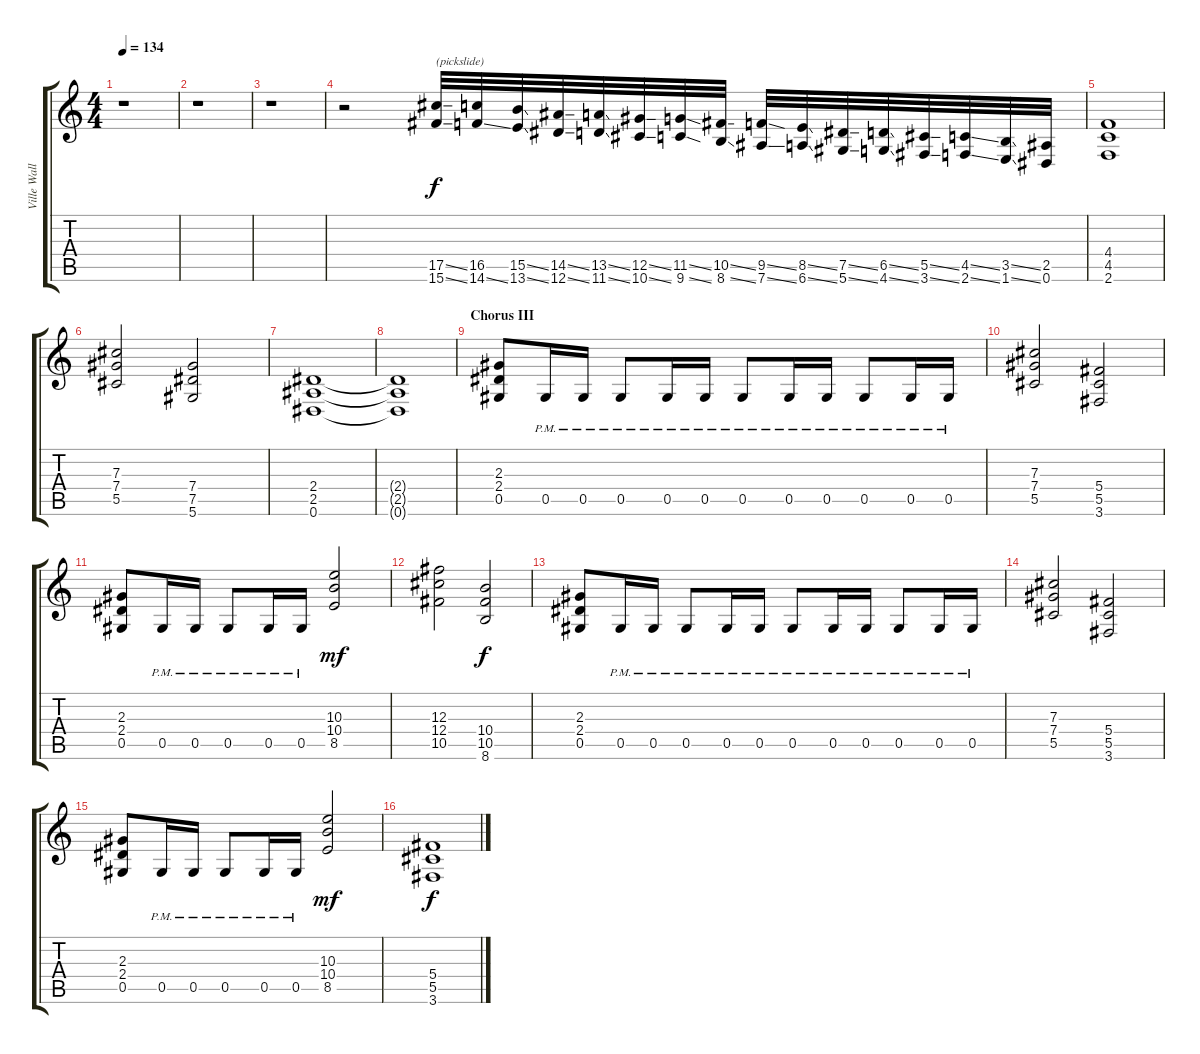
\track ("Ville Wallenius - Guitar II" "Ville Wall") {instrument distortionguitar}
\staff {score tabs}
\tuning (Eb4 Bb3 Gb3 Db3 Ab2 Eb2) {hide}
\ts (4 4)
\tempo 134
\clef g2
\ks c
r.1{dy f} |
r.1 |
r.1 |
r.2{volume 10} (17.5{ss} 15.6{ss}).32{txt "(pickslide)"} (16.5 14.6{ss}).32 (15.5{ss} 13.6{ss}).32 (14.5{ss} 12.6{ss}).32 (13.5{ss} 11.6{ss}).32 (12.5{ss} 10.6{ss}).32 (11.5{ss} 9.6{ss}).32 (10.5{ss} 8.6{ss}).32 (9.5{ss} 7.6{ss}).32 (8.5{ss} 6.6{ss}).32 (7.5{ss} 5.6{ss}).32 (6.5{ss} 4.6{ss}).32 (5.5{ss} 3.6{ss}).32 (4.5{ss} 2.6{ss}).32 (3.5{ss} 1.6{ss}).32 (2.5 0.6).32 |
(4.4 4.5 2.6).1 |
(7.3 7.4 5.5).2 (7.4 7.5 5.6).2 |
(2.4 2.5 0.6).1 |
(2.4{t} 2.5{t} 0.6{t}).1 |
\section ("" "Chorus III")
(2.3 2.4 0.5).8{volume 12} 0.5{pm}.16 0.5{pm}.16 0.5{pm}.8 0.5{pm}.16 0.5{pm}.16 0.5{pm}.8 0.5{pm}.16 0.5{pm}.16 0.5{pm}.8 0.5{pm}.16 0.5{pm}.16 |
(7.3 7.4 5.5).2 (5.4 5.5 3.6).2 |
(2.3 2.4 0.5).8 0.5{pm}.16 0.5{pm}.16 0.5{pm}.8 0.5{pm}.16 0.5{pm}.16 (10.3 10.4 8.5).2{dy mf} |
(12.3 12.4 10.5).2 (10.4 10.5 8.6).2{dy f} |
(2.3 2.4 0.5).8 0.5{pm}.16 0.5{pm}.16 0.5{pm}.8 0.5{pm}.16 0.5{pm}.16 0.5{pm}.8 0.5{pm}.16 0.5{pm}.16 0.5{pm}.8 0.5{pm}.16 0.5{pm}.16 |
(7.3 7.4 5.5).2 (5.4 5.5 3.6).2 |
(2.3 2.4 0.5).8 0.5{pm}.16 0.5{pm}.16 0.5{pm}.8 0.5{pm}.16 0.5{pm}.16 (10.3 10.4 8.5).2{dy mf} |
(5.4 5.5 3.6).1{dy f}
